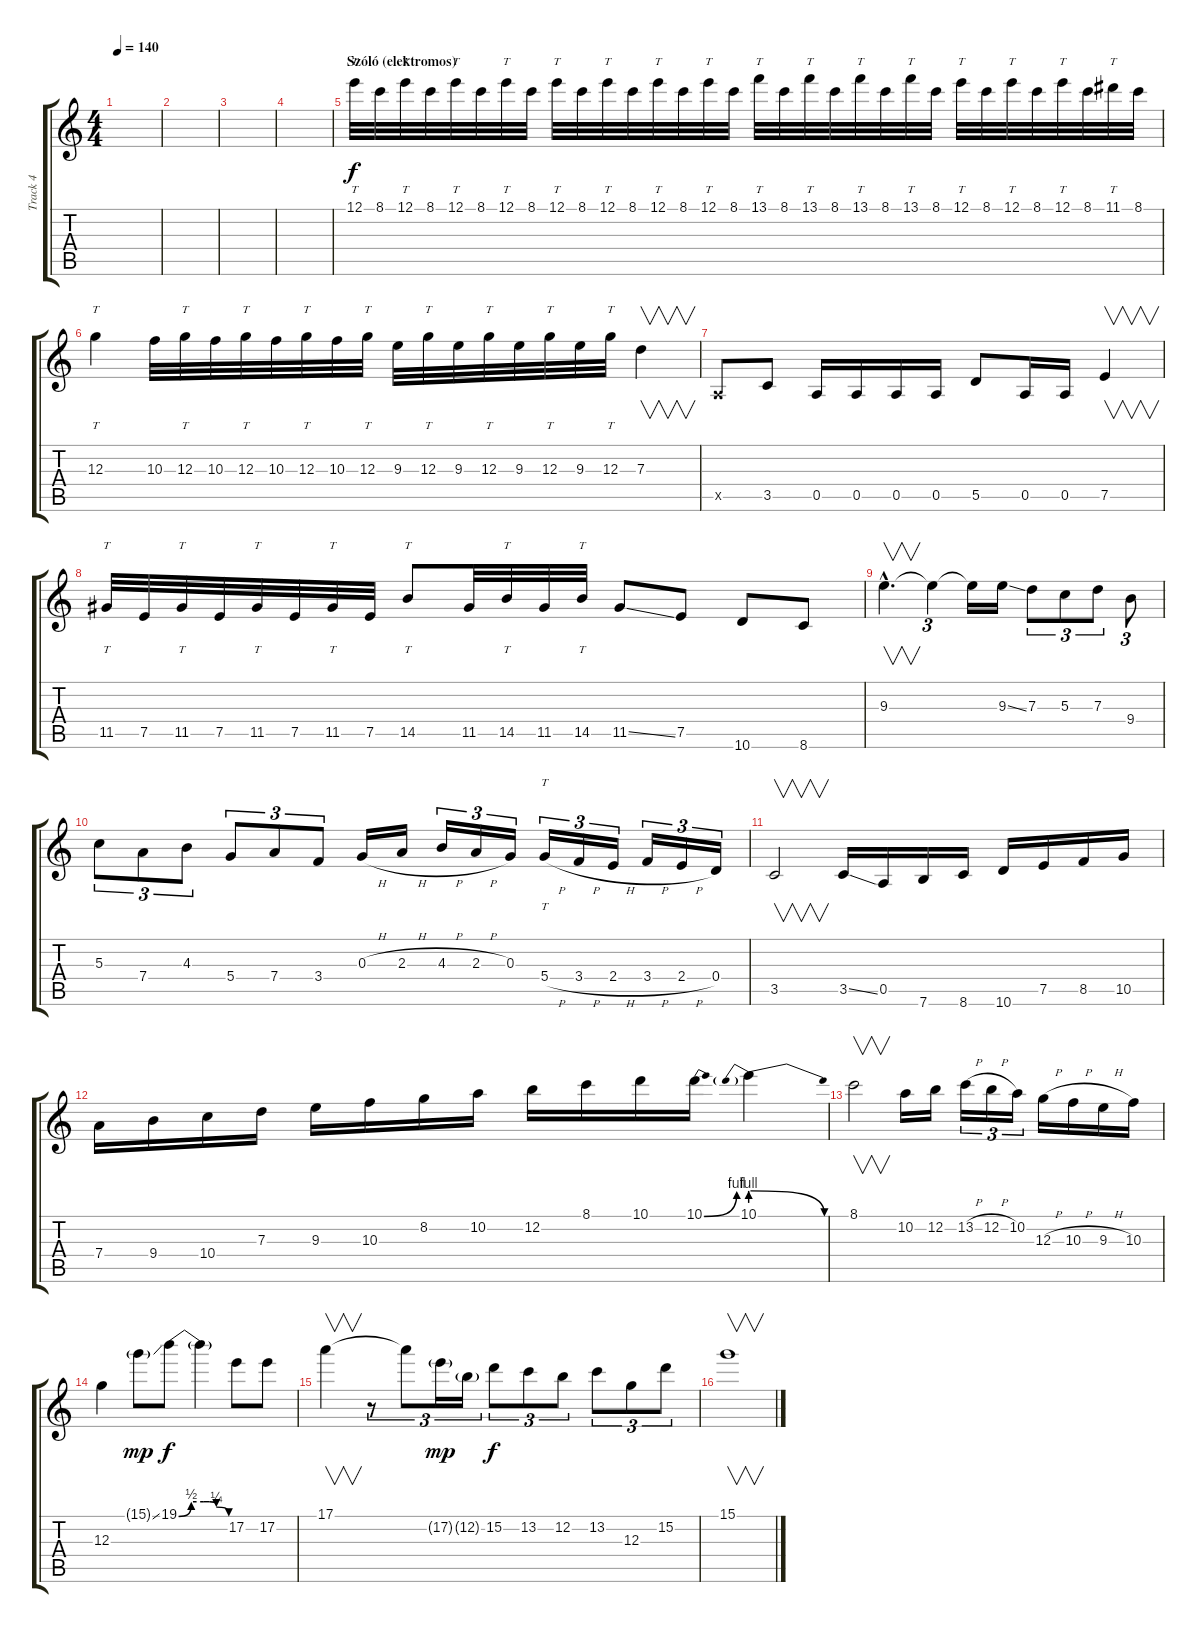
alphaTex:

\track ("Track 4" "Track 4") {instrument overdrivenguitar}
\staff {score tabs}
\tuning (E4 B3 G3 D3 A2 E2) {hide}
\ts (4 4)
\tempo 140
\clef g2
\ks c
|
|
|
|
\section ("" "Szóló (elektromos)")
12.1.32{tt volume 16 balance 8} 8.1.32 12.1.32{tt} 8.1.32 12.1.32{tt} 8.1.32 12.1.32{tt} 8.1.32 12.1.32{tt} 8.1.32 12.1.32{tt} 8.1.32 12.1.32{tt} 8.1.32 12.1.32{tt} 8.1.32 13.1.32{tt} 8.1.32 13.1.32{tt} 8.1.32 13.1.32{tt} 8.1.32 13.1.32{tt} 8.1.32 12.1.32{tt} 8.1.32 12.1.32{tt} 8.1.32 12.1.32{tt} 8.1.32 11.1.32{tt} 8.1.32 |
12.3.4{tt} 10.3.32 12.3.32{tt} 10.3.32 12.3.32{tt} 10.3.32 12.3.32{tt} 10.3.32 12.3.32{tt} 9.3.32 12.3.32{tt} 9.3.32 12.3.32{tt} 9.3.32 12.3.32{tt} 9.3.32 12.3.32{tt} 7.3.4{v} |
0.5{x}.8 3.5.8 0.5.16 0.5.16 0.5.16 0.5.16 5.5.8 0.5.16 0.5.16 7.5.4{v} |
11.5.32{tt} 7.5.32 11.5.32{tt} 7.5.32 11.5.32{tt} 7.5.32 11.5.32{tt} 7.5.32 14.5.8{tt} 11.5.32 14.5.32{tt} 11.5.32 14.5.32{tt} 11.5{ss}.8 7.5.8 10.6.8 8.6.8 |
9.3{hac}.4{v d} 9.3{t}.4{tu (3 2)} 9.3{t}.16 9.3{ss}.16 7.3.8{tu (3 2)} 5.3.8{tu (3 2)} 7.3.8{tu (3 2)} 9.4.8{tu (3 2)} |
5.3.8{tu (3 2)} 7.4.8{tu (3 2)} 4.3.8{tu (3 2)} 5.4.8{tu (3 2)} 7.4.8{tu (3 2)} 3.4.8{tu (3 2)} 0.3{h}.16 2.3{h}.16 4.3{h}.16{tu (3 2)} 2.3{h}.16{tu (3 2)} 0.3.16{tu (3 2)} 5.4{h}.16{tt tu (3 2)} 3.4{h}.16{tu (3 2)} 2.4{h}.16{tu (3 2)} 3.4{h}.16{tu (3 2)} 2.4{h}.16{tu (3 2)} 0.4.16{tu (3 2)} |
3.5.2{v} 3.5{ss}.16 0.5.16 7.6.16 8.6.16 10.6.16 7.5.16 8.5.16 10.5.16 |
7.4.16 9.4.16 10.4.16 7.3.16 9.3.16 10.3.16 8.2.16 10.2.16 12.2.16 8.1.16 10.1.16 10.1{be (bend 0 0 60 4)}.16 10.1{be (prebendrelease 0 4 60 0)}.4 |
8.1.2{v} 10.2.16 12.2.16 13.2{h}.16{tu (3 2)} 12.2{h}.16{tu (3 2)} 10.2.16{tu (3 2)} 12.3{h}.16 10.3{h}.16 9.3{h}.16 10.3.16 |
12.3.4 15.1{ss g}.8{dy mp} 19.1{be (custom 0 0 15 2 30 2 37 2 45 1 60 0)}.8{dy f} 19.1{t}.4 17.2.8 17.2.8 |
17.1.4{v} r.8{tu (3 2)} 17.1{t}.8{tu (3 2)} 17.2{g}.16{tu (3 2) dy mp} 12.2{g}.16{tu (3 2)} 15.2.8{tu (3 2) dy f} 13.2.8{tu (3 2)} 12.2.8{tu (3 2)} 13.2.8{tu (3 2)} 12.3.8{tu (3 2)} 15.2.8{tu (3 2)} |
15.1.1{v}
